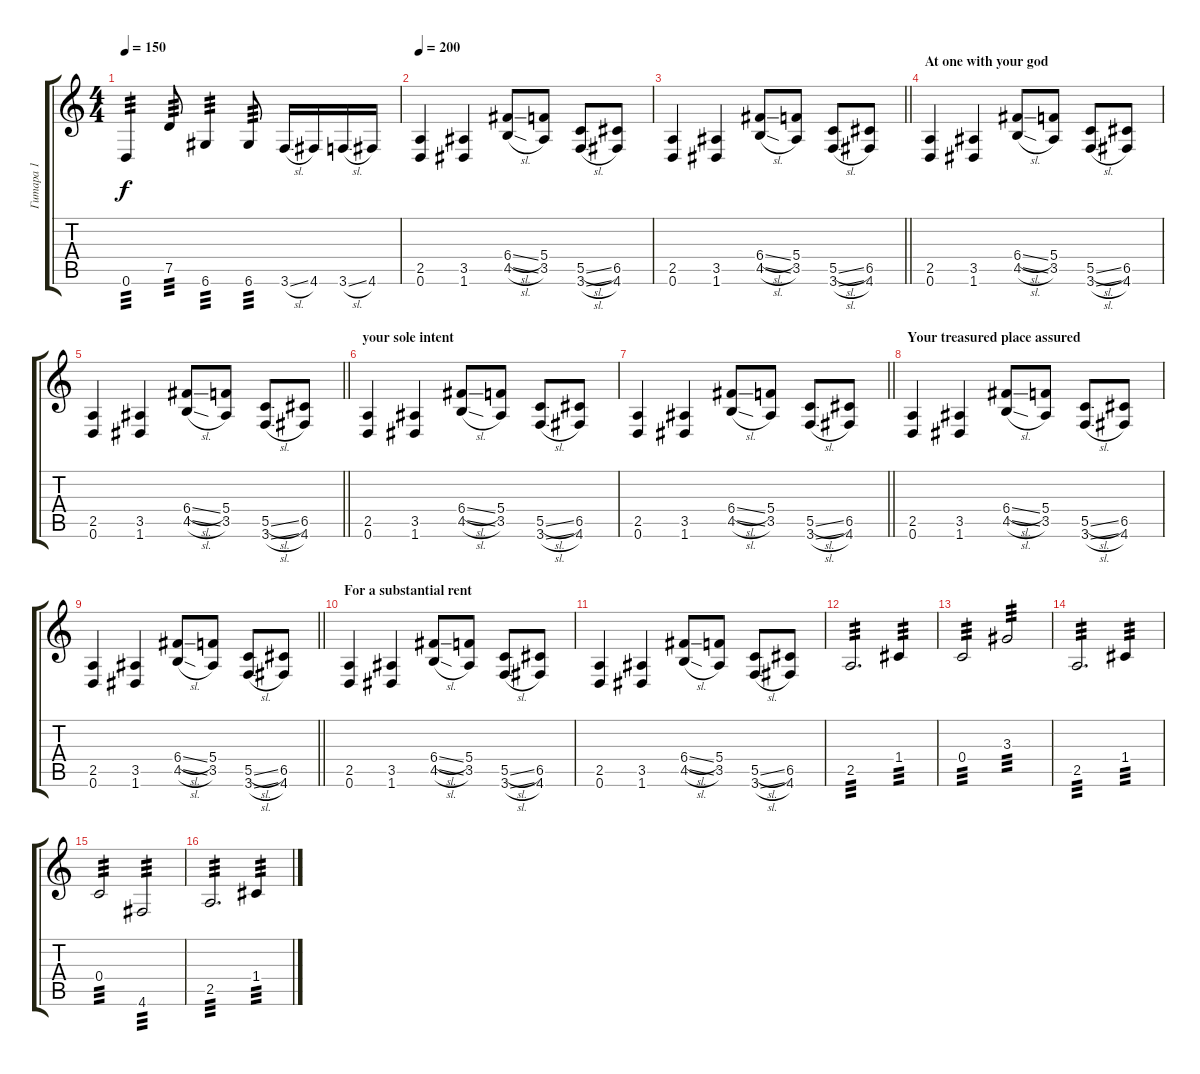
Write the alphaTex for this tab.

\track ("Гитара 1" "Гитара 1") {instrument distortionguitar}
\staff {score tabs}
\tuning (D4 A3 F3 C3 G2 D2) {hide}
\ts (4 4)
\tempo 150
\clef g2
\ks c
0.6.4{tp 3 dy f} 7.5.8{tp 3} 6.6.4{tp 3} 6.6.8{tp 3} 3.6{sl}.16 4.6.16 3.6{sl}.16 4.6.16 |
\tempo 200
(2.5 0.6).4 (3.5 1.6).4 (6.4{sl} 4.5{sl}).8 (5.4 3.5).8 (5.5{sl} 3.6{sl}).8 (6.5 4.6).8 |
\barLineRight lightlight
(2.5 0.6).4 (3.5 1.6).4 (6.4{sl} 4.5{sl}).8 (5.4 3.5).8 (5.5{sl} 3.6{sl}).8 (6.5 4.6).8 |
\section ("" "At one with your god")
(2.5 0.6).4 (3.5 1.6).4 (6.4{sl} 4.5{sl}).8 (5.4 3.5).8 (5.5{sl} 3.6{sl}).8 (6.5 4.6).8 |
\barLineRight lightlight
(2.5 0.6).4 (3.5 1.6).4 (6.4{sl} 4.5{sl}).8 (5.4 3.5).8 (5.5{sl} 3.6{sl}).8 (6.5 4.6).8 |
\section ("" "your sole intent")
(2.5 0.6).4 (3.5 1.6).4 (6.4{sl} 4.5{sl}).8 (5.4 3.5).8 (5.5{sl} 3.6{sl}).8 (6.5 4.6).8 |
\barLineRight lightlight
(2.5 0.6).4 (3.5 1.6).4 (6.4{sl} 4.5{sl}).8 (5.4 3.5).8 (5.5{sl} 3.6{sl}).8 (6.5 4.6).8 |
\section ("" "Your treasured place assured")
(2.5 0.6).4 (3.5 1.6).4 (6.4{sl} 4.5{sl}).8 (5.4 3.5).8 (5.5{sl} 3.6{sl}).8 (6.5 4.6).8 |
\barLineRight lightlight
(2.5 0.6).4 (3.5 1.6).4 (6.4{sl} 4.5{sl}).8 (5.4 3.5).8 (5.5{sl} 3.6{sl}).8 (6.5 4.6).8 |
\section ("" "For a substantial rent")
(2.5 0.6).4 (3.5 1.6).4 (6.4{sl} 4.5{sl}).8 (5.4 3.5).8 (5.5{sl} 3.6{sl}).8 (6.5 4.6).8 |
(2.5 0.6).4 (3.5 1.6).4 (6.4{sl} 4.5{sl}).8 (5.4 3.5).8 (5.5{sl} 3.6{sl}).8 (6.5 4.6).8 |
2.5.2{d tp 3} 1.4.4{tp 3} |
0.4.2{tp 3} 3.3.2{tp 3} |
2.5.2{d tp 3} 1.4.4{tp 3} |
0.4.2{tp 3} 4.6.2{tp 3} |
2.5.2{d tp 3} 1.4.4{tp 3}
